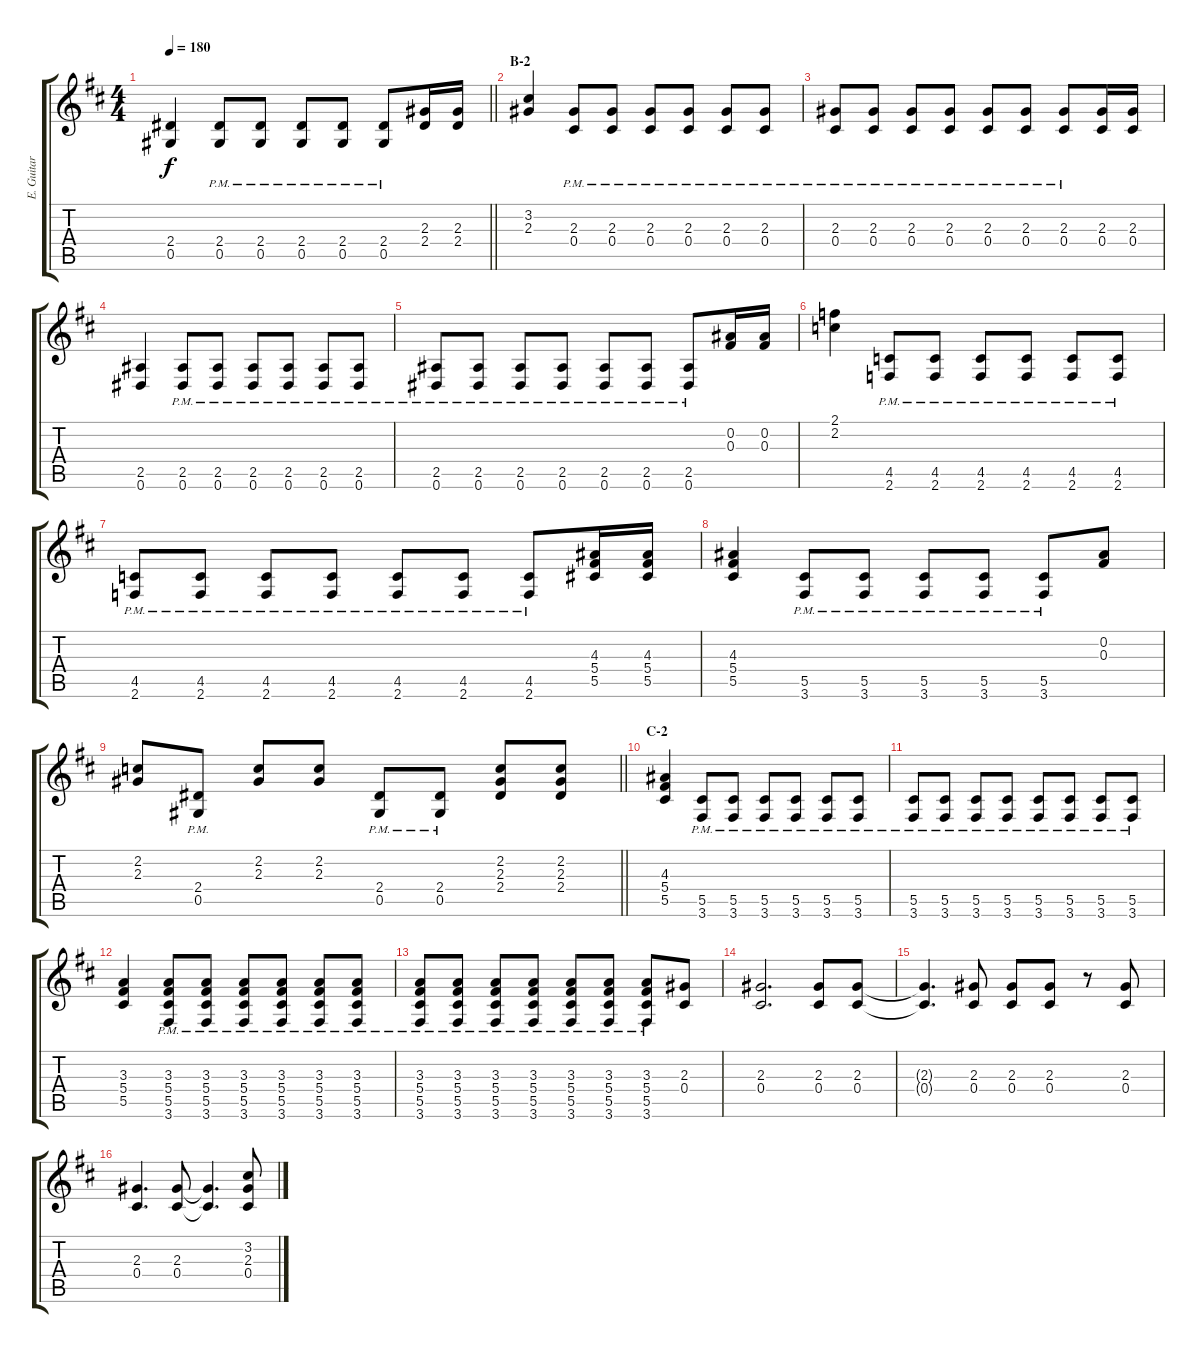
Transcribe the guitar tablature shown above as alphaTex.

\track ("E. Guitar I" "E. Guitar ") {instrument overdrivenguitar}
\staff {score tabs}
\tuning (Eb4 Bb3 Gb3 Db3 Ab2 Eb2) {hide}
\ts (4 4)
\tempo 180
\clef g2
\barLineRight lightlight
\ks d
(2.4 0.5).4{dy f} (2.4{pm} 0.5{pm}).8 (2.4{pm} 0.5{pm}).8 (2.4{pm} 0.5{pm}).8 (2.4{pm} 0.5{pm}).8 (2.4{pm} 0.5{pm}).8 (2.3 2.4).16 (2.3 2.4).16 |
\section ("" "B-2")
(3.2 2.3).4 (2.3{pm} 0.4{pm}).8 (2.3{pm} 0.4{pm}).8 (2.3{pm} 0.4{pm}).8 (2.3{pm} 0.4{pm}).8 (2.3{pm} 0.4{pm}).8 (2.3{pm} 0.4{pm}).8 |
(2.3{pm} 0.4{pm}).8 (2.3{pm} 0.4{pm}).8 (2.3{pm} 0.4{pm}).8 (2.3{pm} 0.4{pm}).8 (2.3{pm} 0.4{pm}).8 (2.3{pm} 0.4{pm}).8 (2.3{pm} 0.4{pm}).8 (2.3 0.4).16 (2.3 0.4).16 |
(2.5 0.6).4 (2.5{pm} 0.6{pm}).8 (2.5{pm} 0.6{pm}).8 (2.5{pm} 0.6{pm}).8 (2.5{pm} 0.6{pm}).8 (2.5{pm} 0.6{pm}).8 (2.5{pm} 0.6{pm}).8 |
(2.5{pm} 0.6{pm}).8 (2.5{pm} 0.6{pm}).8 (2.5{pm} 0.6{pm}).8 (2.5{pm} 0.6{pm}).8 (2.5{pm} 0.6{pm}).8 (2.5{pm} 0.6{pm}).8 (2.5{pm} 0.6{pm}).8 (0.2 0.3).16 (0.2 0.3).16 |
(2.1 2.2).4 (4.5{pm} 2.6{pm}).8 (4.5{pm} 2.6{pm}).8 (4.5{pm} 2.6{pm}).8 (4.5{pm} 2.6{pm}).8 (4.5{pm} 2.6{pm}).8 (4.5{pm} 2.6{pm}).8 |
(4.5{pm} 2.6{pm}).8 (4.5{pm} 2.6{pm}).8 (4.5{pm} 2.6{pm}).8 (4.5{pm} 2.6{pm}).8 (4.5{pm} 2.6{pm}).8 (4.5{pm} 2.6{pm}).8 (4.5{pm} 2.6{pm}).8 (4.3 5.4 5.5).16 (4.3 5.4 5.5).16 |
(4.3 5.4 5.5).4 (5.5{pm} 3.6{pm}).8 (5.5{pm} 3.6{pm}).8 (5.5{pm} 3.6{pm}).8 (5.5{pm} 3.6{pm}).8 (5.5{pm} 3.6{pm}).8 (0.2 0.3).8 |
\barLineRight lightlight
(2.2 2.3).8 (2.4{pm} 0.5{pm}).8 (2.2 2.3).8 (2.2 2.3).8 (2.4{pm} 0.5{pm}).8 (2.4{pm} 0.5{pm}).8 (2.2 2.3 2.4).8 (2.2 2.3 2.4).8 |
\section ("" "C-2")
(4.3 5.4 5.5).4 (5.5{pm} 3.6{pm}).8 (5.5{pm} 3.6{pm}).8 (5.5{pm} 3.6{pm}).8 (5.5{pm} 3.6{pm}).8 (5.5{pm} 3.6{pm}).8 (5.5{pm} 3.6{pm}).8 |
(5.5{pm} 3.6{pm}).8 (5.5{pm} 3.6{pm}).8 (5.5{pm} 3.6{pm}).8 (5.5{pm} 3.6{pm}).8 (5.5{pm} 3.6{pm}).8 (5.5{pm} 3.6{pm}).8 (5.5{pm} 3.6{pm}).8 (5.5{pm} 3.6{pm}).8 |
(3.3 5.4 5.5).4 (3.3{pm} 5.4{pm} 5.5{pm} 3.6{pm}).8 (3.3{pm} 5.4{pm} 5.5{pm} 3.6{pm}).8 (3.3{pm} 5.4{pm} 5.5{pm} 3.6{pm}).8 (3.3{pm} 5.4{pm} 5.5{pm} 3.6{pm}).8 (3.3{pm} 5.4{pm} 5.5{pm} 3.6{pm}).8 (3.3{pm} 5.4{pm} 5.5{pm} 3.6{pm}).8 |
(3.3{pm} 5.4{pm} 5.5{pm} 3.6{pm}).8 (3.3{pm} 5.4{pm} 5.5{pm} 3.6{pm}).8 (3.3{pm} 5.4{pm} 5.5{pm} 3.6{pm}).8 (3.3{pm} 5.4{pm} 5.5{pm} 3.6{pm}).8 (3.3{pm} 5.4{pm} 5.5{pm} 3.6{pm}).8 (3.3{pm} 5.4{pm} 5.5{pm} 3.6{pm}).8 (3.3{pm} 5.4{pm} 5.5{pm} 3.6{pm}).8 (2.3 0.4).8 |
(2.3 0.4).2{d} (2.3 0.4).8 (2.3 0.4).8 |
(2.3{t} 0.4{t}).4{d} (2.3 0.4).8 (2.3 0.4).8 (2.3 0.4).8 r.8 (2.3 0.4).8 |
(2.3 0.4).4{d} (2.3 0.4).8 (2.3{t} 0.4{t}).4{d} (3.2 2.3 0.4).8
